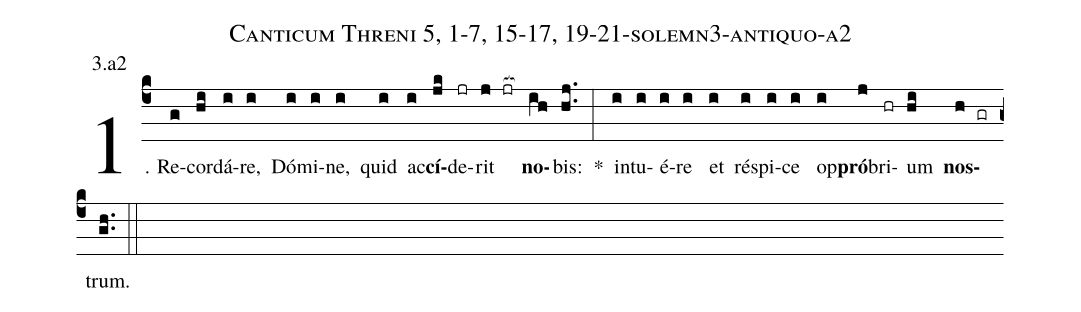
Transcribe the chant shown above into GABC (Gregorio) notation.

name: Canticum Threni 5, 1-7, 15-17, 19-21-solemn3-antiquo-a2;
annotation: 3.a2;
%%
(c4)1. Re(g)cor(hi)dá(i)re,(i) Dó(i)mi(i)ne,(i) quid(i) ac(i)<b>cí</b>(jk)de(jr)rit(j jr[ocb:1{]) <b>no</b>(ih[ocb:0}])bis:(hj..) *(:) in(i)tu(i)é(i)re(i) et(i) ré(i)spi(i)ce(i) op(i)<b>pró</b>(j)bri(hr)um(hi) <b>nos</b>(h gr)trum.(gh..) (::)
